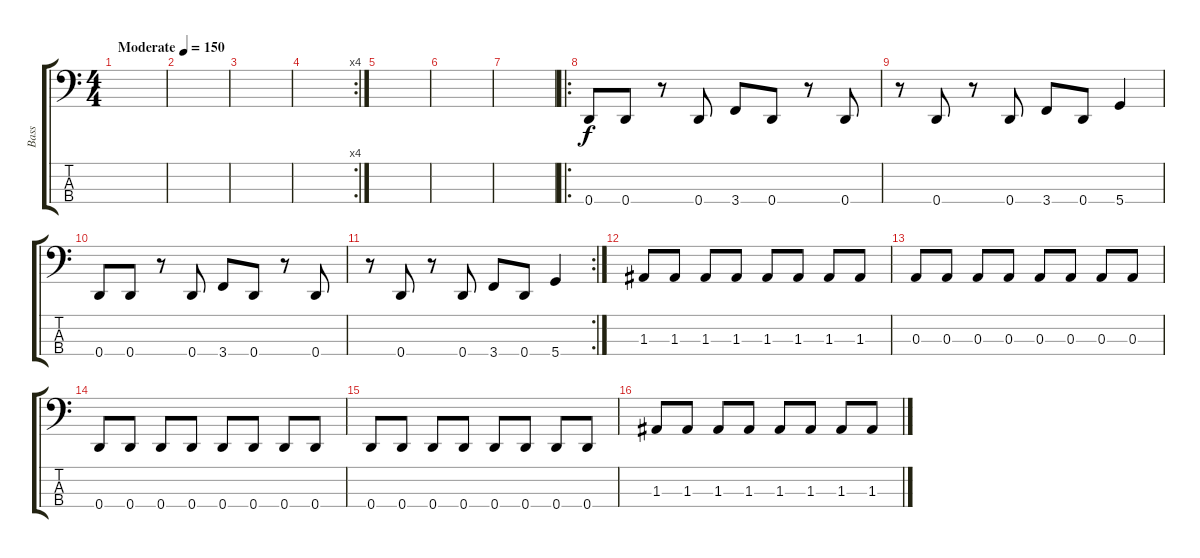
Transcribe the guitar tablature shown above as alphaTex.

\track ("Bass" "Bass") {instrument electricbassfinger}
\staff {score tabs}
\tuning (G2 D2 A1 D1) {hide}
\ts (4 4)
\tempo (150 "Moderate")
\clef f4
\ks c
|
|
|
\rc 4
|
|
|
|
\ro
0.4.8 0.4.8 r.8 0.4.8 3.4.8 0.4.8 r.8 0.4.8 |
r.8 0.4.8 r.8 0.4.8 3.4.8 0.4.8 5.4.4 |
0.4.8 0.4.8 r.8 0.4.8 3.4.8 0.4.8 r.8 0.4.8 |
\rc 2
r.8 0.4.8 r.8 0.4.8 3.4.8 0.4.8 5.4.4 |
1.3.8 1.3.8 1.3.8 1.3.8 1.3.8 1.3.8 1.3.8 1.3.8 |
0.3.8 0.3.8 0.3.8 0.3.8 0.3.8 0.3.8 0.3.8 0.3.8 |
0.4.8 0.4.8 0.4.8 0.4.8 0.4.8 0.4.8 0.4.8 0.4.8 |
0.4.8 0.4.8 0.4.8 0.4.8 0.4.8 0.4.8 0.4.8 0.4.8 |
1.3.8 1.3.8 1.3.8 1.3.8 1.3.8 1.3.8 1.3.8 1.3.8
